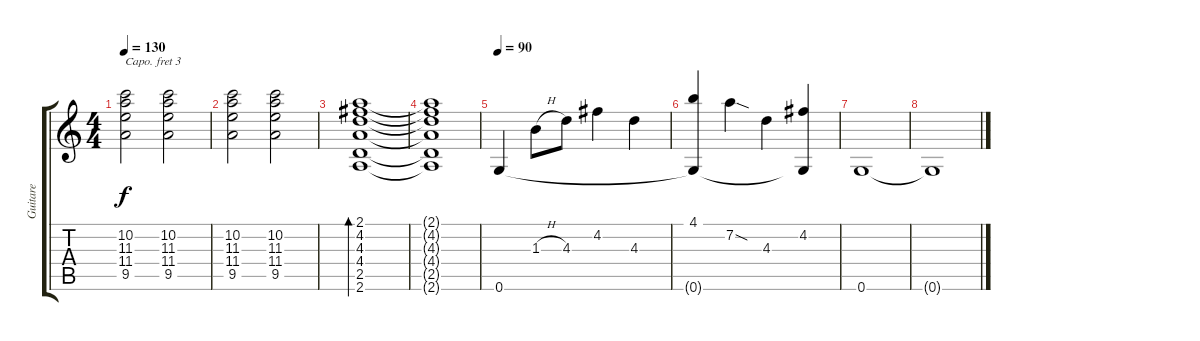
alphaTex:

\track ("Guitare" "Guitare") {instrument acousticguitarsteel}
\staff {score tabs}
\capo 3
\tuning (E4 B3 G3 D3 A2 E2) {hide}
\ts (4 4)
\tempo 130
\clef g2
\ks c
(10.2 11.3 11.4 9.5).2{dy f} (10.2 11.3 11.4 9.5).2 |
(10.2 11.3 11.4 9.5).2 (10.2 11.3 11.4 9.5).2 |
(2.1 4.2 4.3 4.4 2.5 2.6).1{bd 480} |
(2.1{t} 4.2{t} 4.3{t} 4.4{t} 2.5{t} 2.6{t}).1 |
\tempo 90
0.6.4 1.3{h}.8 4.3.8 4.2.4 4.3.4 |
(4.1 0.6{t}).4 7.2{sod}.4 4.3.4 (4.2 0.6{t}).4 |
0.6.1 |
0.6{t}.1
